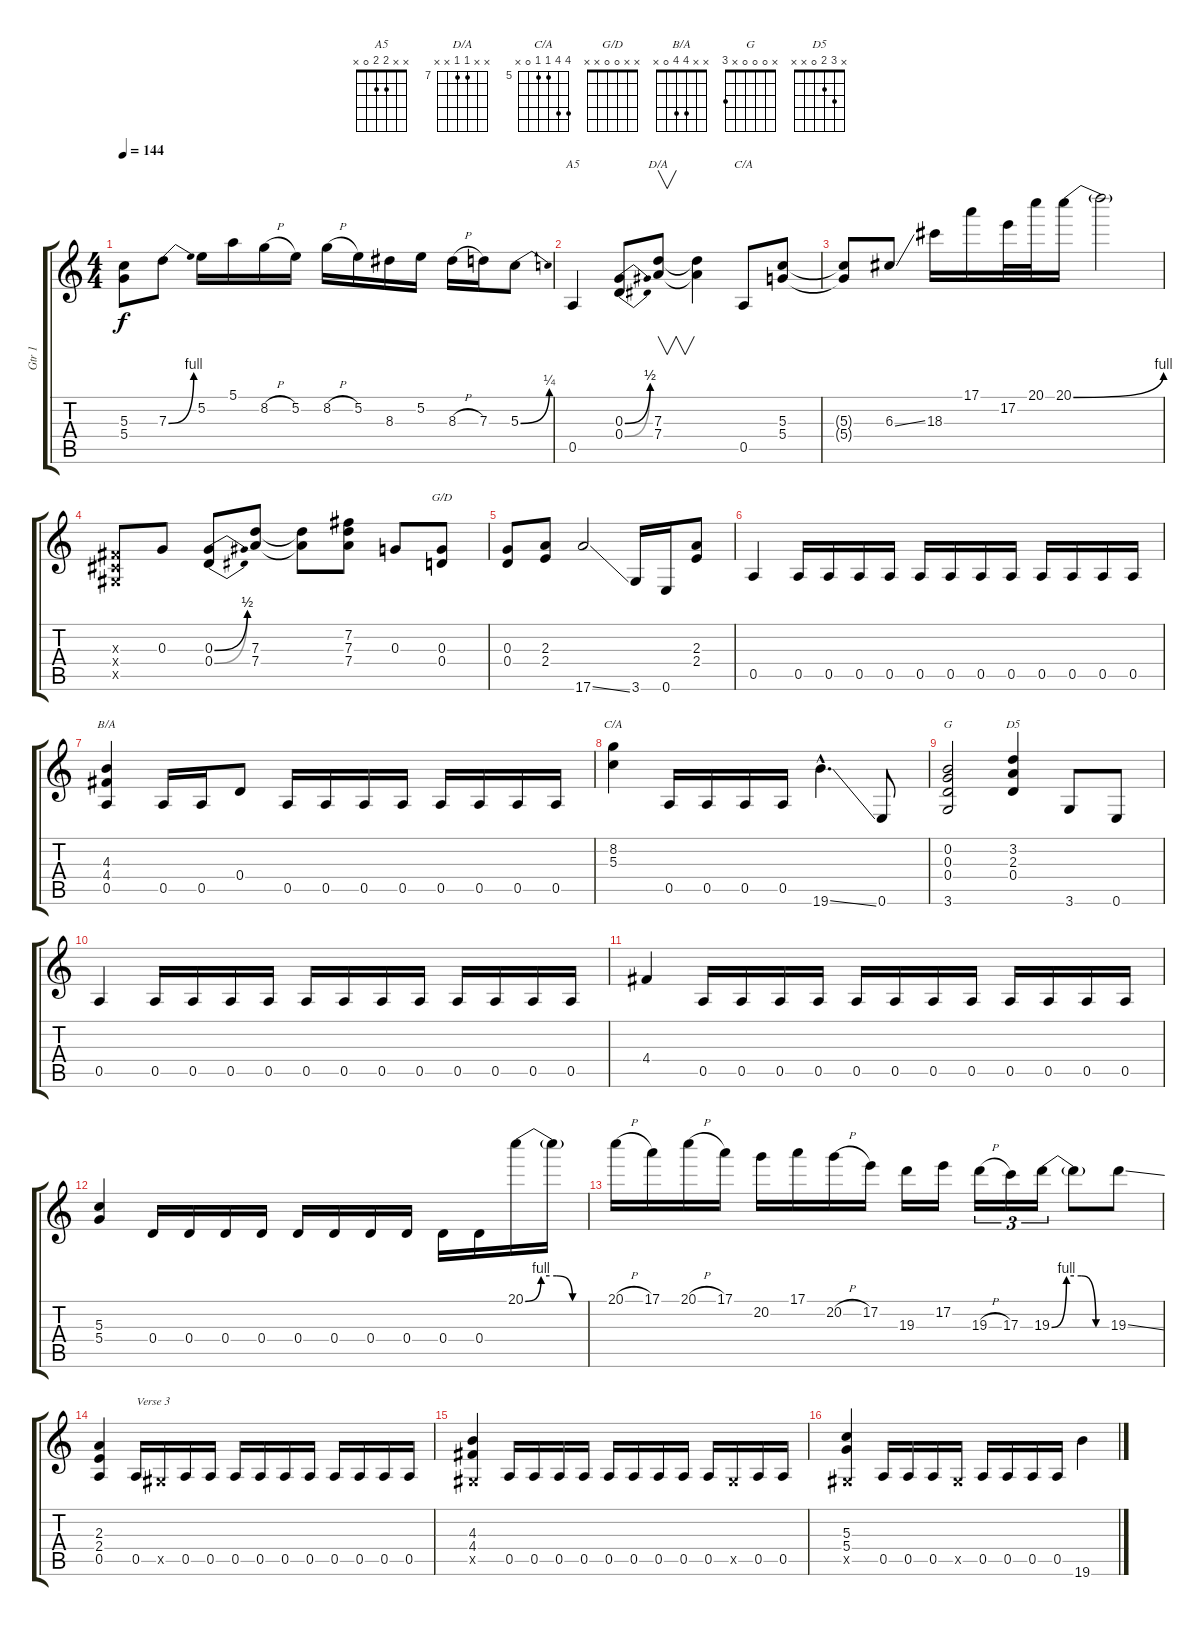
\track ("Gtr 1" "Gtr 1") {instrument overdrivenguitar}
\staff {score tabs}
\tuning (E4 B3 G3 D3 A2 E2) {hide}
\chord ("A5" x x 2 2 0 x)
\chord ("D/A" x x 7 7 x x) {firstfret 7}
\chord ("C/A" x x 5 5 0 x)
\chord ("G/D" x x 0 0 x x)
\chord ("B/A" x x 4 4 0 x)
\chord ("C/A" 8 8 5 5 0 x) {firstfret 5}
\chord ("G" x 0 0 0 x 3)
\chord ("D5" x 3 2 0 x x)
\ts (4 4)
\tempo 144
\clef g2
\ks c
(5.3 5.4).8{dy f} 7.3{be (bend 0 0 60 4)}.8 5.2.16 5.1.16 8.2{h}.16 5.2.16 8.2{h}.16 5.2.16 8.3.16 5.2.16 8.3{h}.16 7.3.16 5.3{be (bend 0 0 60 1)}.8 |
0.5.4{ch "A5"} (0.3{be (bend 0 0 60 2)} 0.4{be (bend 0 0 60 2)}).8 (7.3 7.4).8{v ch "D/A"} (7.3{t} 7.4{t}).4 0.5.8{ch "C/A"} (5.3 5.4).8 |
(5.3{t} 5.4{t}).8 6.3{ss}.8 18.3.16 17.1.16 17.2.32 20.1.32 20.1{be (bend 0 0 60 4)}.16 20.1{t}.2 |
(-1.3{x} -1.4{x} -1.5{x}).8 0.3.8 (0.3{be (bend 0 0 60 2)} 0.4{be (bend 0 0 60 2)}).8 (7.3 7.4).8 (7.3{t} 7.4{t}).8 (7.2 7.3 7.4).8 0.3.8 (0.3 0.4).8{ch "G/D"} |
(0.3 0.4).8 (2.3 2.4).8 17.6{ss}.2 3.6.16 0.6.16 (2.3 2.4).8 |
0.5.4 0.5.16 0.5.16 0.5.16 0.5.16 0.5.16 0.5.16 0.5.16 0.5.16 0.5.16 0.5.16 0.5.16 0.5.16 |
(4.3 4.4 0.5).4{ch "B/A"} 0.5.16 0.5.16 0.4.8 0.5.16 0.5.16 0.5.16 0.5.16 0.5.16 0.5.16 0.5.16 0.5.16 |
(8.2 5.3).4{ch "C/A"} 0.5.16 0.5.16 0.5.16 0.5.16 19.6{ss hac}.4{d} 0.6.8 |
(0.2 0.3 0.4 3.6).2{ch "G"} (3.2 2.3 0.4).4{ch "D5"} 3.6.8 0.6.8 |
0.5.4 0.5.16 0.5.16 0.5.16 0.5.16 0.5.16 0.5.16 0.5.16 0.5.16 0.5.16 0.5.16 0.5.16 0.5.16 |
4.4.4 0.5.16 0.5.16 0.5.16 0.5.16 0.5.16 0.5.16 0.5.16 0.5.16 0.5.16 0.5.16 0.5.16 0.5.16 |
(5.3 5.4).4 0.4.16 0.4.16 0.4.16 0.4.16 0.4.16 0.4.16 0.4.16 0.4.16 0.4.16 0.4.16 20.1{be (custom 0 0 15 4 30 4 45 0 60 0)}.16 20.1{t}.16 |
20.1{h}.16 17.1.16 20.1{h}.16 17.1.16 20.2.16 17.1.16 20.2{h}.16 17.2.16 19.3.16 17.2.16 19.3{h}.16{tu (3 2)} 17.3.16{tu (3 2)} 19.3{be (custom 0 0 15 4 30 4 45 0 60 0)}.16{tu (3 2)} 19.3{t}.8 19.3{ss}.8 |
(2.3 2.4 0.5).4 0.5.16{txt "Verse 3"} -1.5{x}.16 0.5.16 0.5.16 0.5.16 0.5.16 0.5.16 0.5.16 0.5.16 0.5.16 0.5.16 0.5.16 |
(4.3 4.4 -1.5{x}).4 0.5.16 0.5.16 0.5.16 0.5.16 0.5.16 0.5.16 0.5.16 0.5.16 0.5.16 -1.5{x}.16 0.5.16 0.5.16 |
(5.3 5.4 -1.5{x}).4 0.5.16 0.5.16 0.5.16 -1.5{x}.16 0.5.16 0.5.16 0.5.16 0.5.16 19.6{ss}.4
